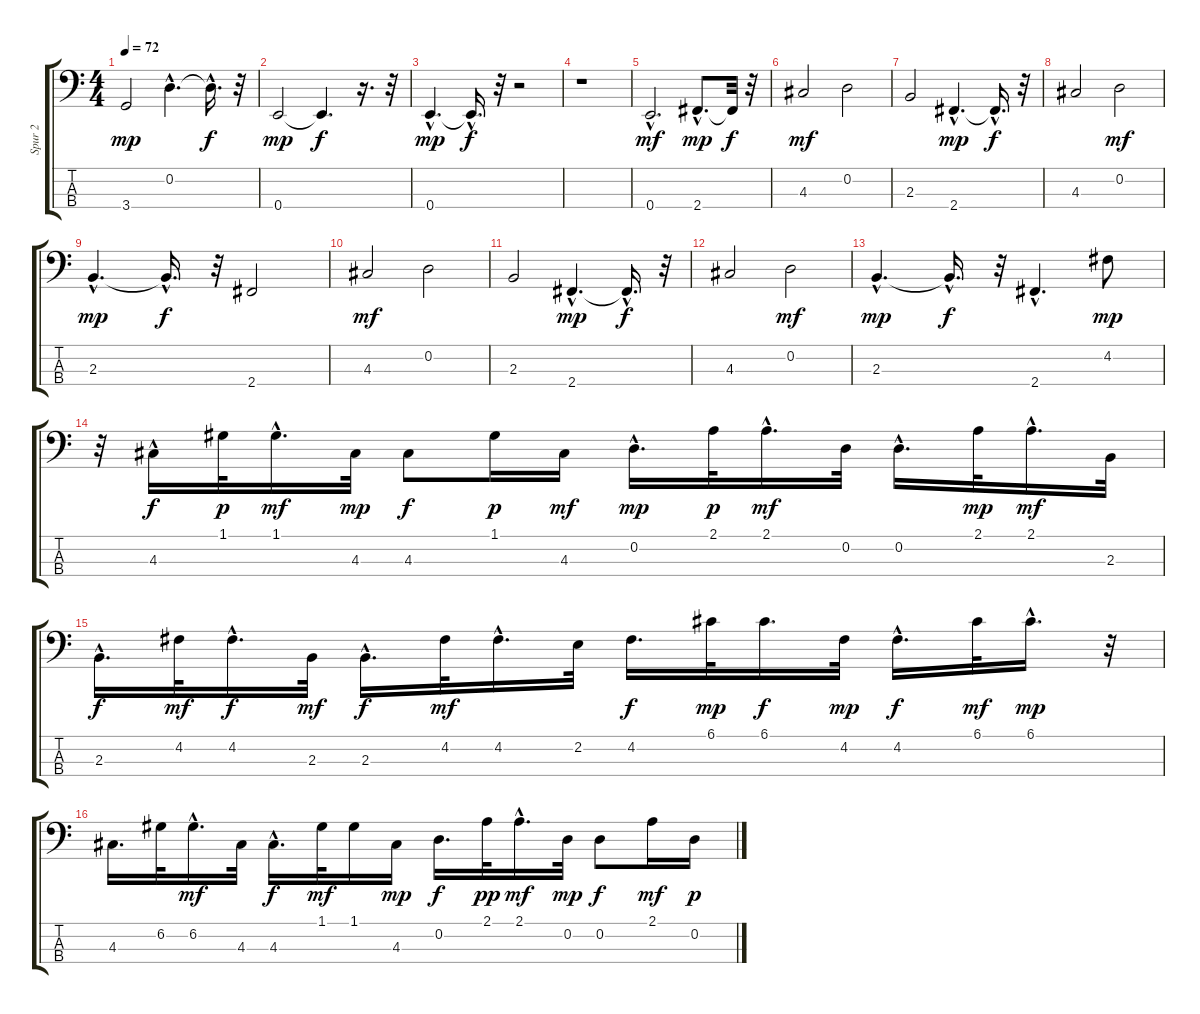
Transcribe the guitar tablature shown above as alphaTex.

\track ("Spur 2" "Spur 2") {instrument fretlessbass}
\staff {score tabs}
\tuning (G2 D2 A1 E1) {hide}
\ts (4 4)
\tempo 72
\clef f4
\ks c
3.4.2{dy mp} 0.2{hac}.4{d} 0.2{hac t}.16{d dy f} r.32 |
0.4.2{dy mp} 0.4{t}.4{d dy f} r.16{d} r.32 |
0.4{hac}.4{d dy mp} 0.4{hac t}.16{d dy f} r.32 r.2 |
r.1 |
0.4{hac}.2{d dy mf} 2.4{hac}.8{d dy mp} 2.4{t}.32{dy f} r.32 |
4.3.2{dy mf} 0.2.2 |
2.3.2 2.4{hac}.4{d dy mp} 2.4{hac t}.16{d dy f} r.32 |
4.3.2 0.2.2{dy mf} |
2.3{hac}.4{d dy mp} 2.3{hac t}.16{d dy f} r.32 2.4.2 |
4.3.2{dy mf} 0.2.2 |
2.3.2 2.4{hac}.4{d dy mp} 2.4{hac t}.16{d dy f} r.32 |
4.3.2 0.2.2{dy mf} |
2.3{hac}.4{d dy mp} 2.3{hac t}.16{d dy f} r.32 2.4{hac}.4{d} 4.2.8{dy mp} |
r.32 4.3{hac}.16{dy f} 1.1.32{dy p} 1.1{hac}.16{d dy mf} 4.3.32{dy mp} 4.3.8{dy f} 1.1.16{dy p} 4.3.16{dy mf} 0.2{hac}.16{d dy mp} 2.1.32{dy p} 2.1{hac}.16{d dy mf} 0.2.32 0.2{hac}.16{d} 2.1.32{dy mp} 2.1{hac}.16{d dy mf} 2.3.32 |
2.3{hac}.16{d dy f} 4.2.32{dy mf} 4.2{hac}.16{d dy f} 2.3.32{dy mf} 2.3{hac}.16{d dy f} 4.2.32{dy mf} 4.2{hac}.16{d} 2.2.32 4.2.16{d dy f} 6.1.32{dy mp} 6.1.16{d dy f} 4.2.32{dy mp} 4.2{hac}.16{d dy f} 6.1.32{dy mf} 6.1{hac}.16{d dy mp} r.32 |
4.3.16{d} 6.2.32 6.2{hac}.16{d dy mf} 4.3.32 4.3{hac}.16{d dy f} 1.1.32{dy mf} 1.1.16 4.3.16{dy mp} 0.2.16{d dy f} 2.1.32{dy pp} 2.1{hac}.16{d dy mf} 0.2.32{dy mp} 0.2.8{dy f} 2.1.16{dy mf} 0.2.16{dy p}
